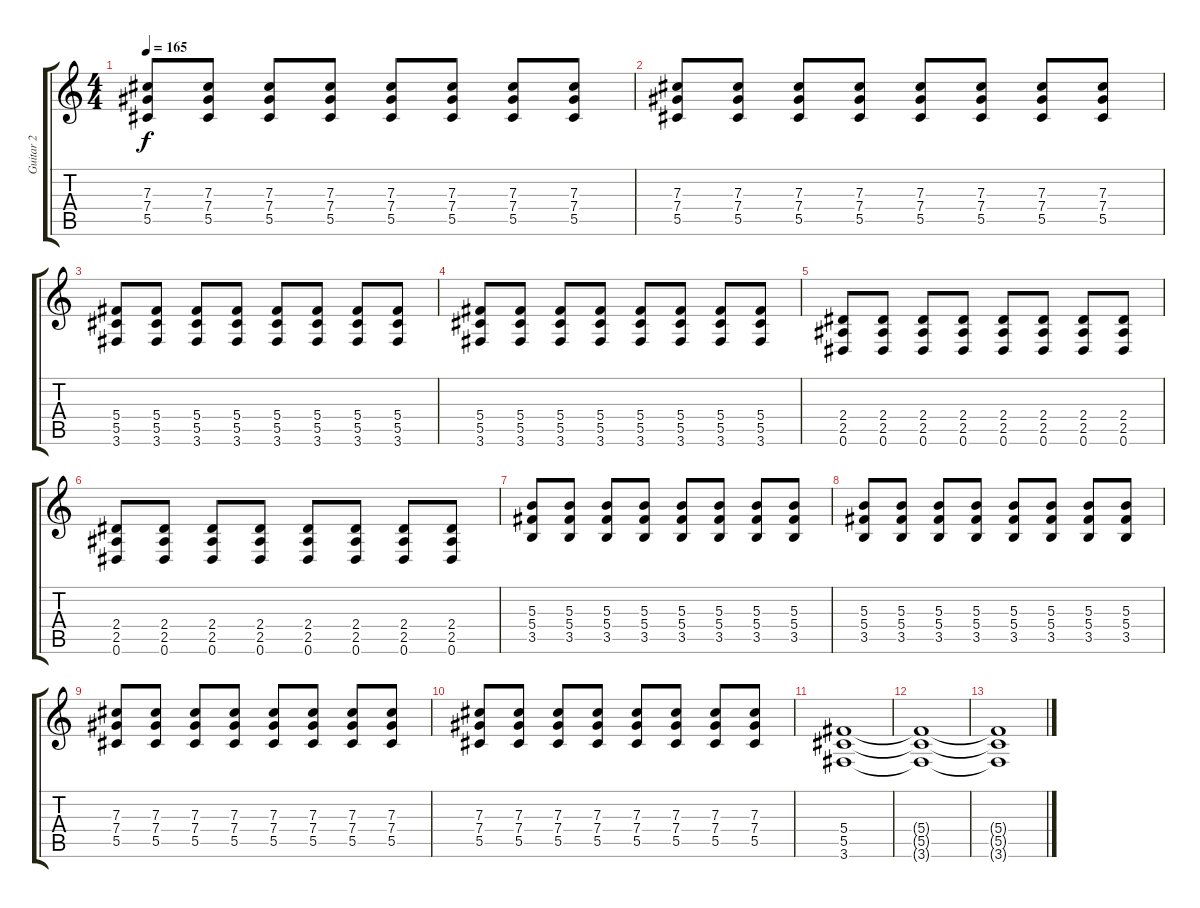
\track ("Guitar 2" "Guitar 2") {instrument overdrivenguitar}
\staff {score tabs}
\tuning (Eb4 Bb3 Gb3 Db3 Ab2 Eb2) {hide}
\ts (4 4)
\tempo 165
\clef g2
\ks c
(7.3 7.4 5.5).8{dy f} (7.3 7.4 5.5).8 (7.3 7.4 5.5).8 (7.3 7.4 5.5).8 (7.3 7.4 5.5).8 (7.3 7.4 5.5).8 (7.3 7.4 5.5).8 (7.3 7.4 5.5).8 |
(7.3 7.4 5.5).8 (7.3 7.4 5.5).8 (7.3 7.4 5.5).8 (7.3 7.4 5.5).8 (7.3 7.4 5.5).8 (7.3 7.4 5.5).8 (7.3 7.4 5.5).8 (7.3 7.4 5.5).8 |
(5.4 5.5 3.6).8 (5.4 5.5 3.6).8 (5.4 5.5 3.6).8 (5.4 5.5 3.6).8 (5.4 5.5 3.6).8 (5.4 5.5 3.6).8 (5.4 5.5 3.6).8 (5.4 5.5 3.6).8 |
(5.4 5.5 3.6).8 (5.4 5.5 3.6).8 (5.4 5.5 3.6).8 (5.4 5.5 3.6).8 (5.4 5.5 3.6).8 (5.4 5.5 3.6).8 (5.4 5.5 3.6).8 (5.4 5.5 3.6).8 |
(2.4 2.5 0.6).8 (2.4 2.5 0.6).8 (2.4 2.5 0.6).8 (2.4 2.5 0.6).8 (2.4 2.5 0.6).8 (2.4 2.5 0.6).8 (2.4 2.5 0.6).8 (2.4 2.5 0.6).8 |
(2.4 2.5 0.6).8 (2.4 2.5 0.6).8 (2.4 2.5 0.6).8 (2.4 2.5 0.6).8 (2.4 2.5 0.6).8 (2.4 2.5 0.6).8 (2.4 2.5 0.6).8 (2.4 2.5 0.6).8 |
(5.3 5.4 3.5).8 (5.3 5.4 3.5).8 (5.3 5.4 3.5).8 (5.3 5.4 3.5).8 (5.3 5.4 3.5).8 (5.3 5.4 3.5).8 (5.3 5.4 3.5).8 (5.3 5.4 3.5).8 |
(5.3 5.4 3.5).8 (5.3 5.4 3.5).8 (5.3 5.4 3.5).8 (5.3 5.4 3.5).8 (5.3 5.4 3.5).8 (5.3 5.4 3.5).8 (5.3 5.4 3.5).8 (5.3 5.4 3.5).8 |
(7.3 7.4 5.5).8 (7.3 7.4 5.5).8 (7.3 7.4 5.5).8 (7.3 7.4 5.5).8 (7.3 7.4 5.5).8 (7.3 7.4 5.5).8 (7.3 7.4 5.5).8 (7.3 7.4 5.5).8 |
(7.3 7.4 5.5).8 (7.3 7.4 5.5).8 (7.3 7.4 5.5).8 (7.3 7.4 5.5).8 (7.3 7.4 5.5).8 (7.3 7.4 5.5).8 (7.3 7.4 5.5).8 (7.3 7.4 5.5).8 |
(5.4 5.5 3.6).1 |
(5.4{t} 5.5{t} 3.6{t}).1 |
(5.4{t} 5.5{t} 3.6{t}).1
